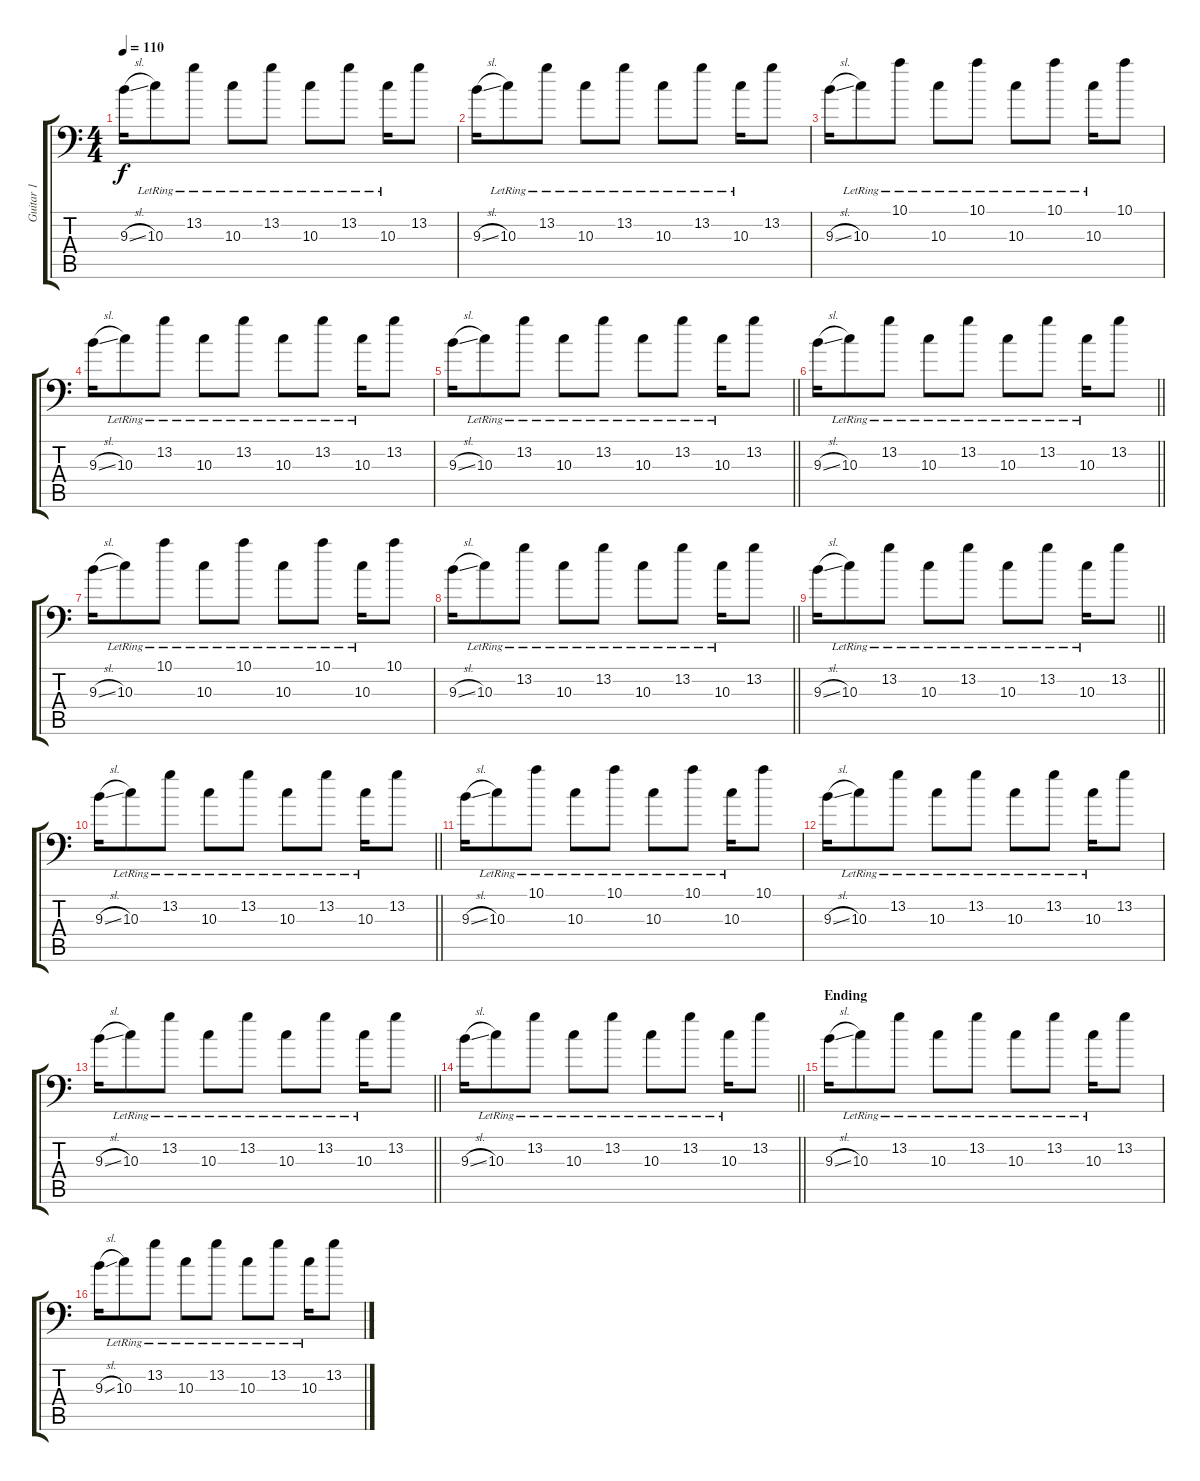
\track ("Guitar 1" "Guitar 1") {instrument electricguitarclean}
\staff {score tabs}
\tuning (B3 Gb3 D3 A2 E2 A1) {hide}
\ts (4 4)
\tempo 110
\clef f4
\ks c
9.3{sl}.16{dy f} 10.3{lr}.8 13.2{lr}.8 10.3{lr}.8 13.2{lr}.8 10.3{lr}.8 13.2{lr}.8 10.3{lr}.16 13.2.8 |
9.3{sl}.16 10.3{lr}.8 13.2{lr}.8 10.3{lr}.8 13.2{lr}.8 10.3{lr}.8 13.2{lr}.8 10.3{lr}.16 13.2.8 |
9.3{sl}.16 10.3{lr}.8 10.1{lr}.8 10.3{lr}.8 10.1{lr}.8 10.3{lr}.8 10.1{lr}.8 10.3{lr}.16 10.1.8 |
9.3{sl}.16 10.3{lr}.8 13.2{lr}.8 10.3{lr}.8 13.2{lr}.8 10.3{lr}.8 13.2{lr}.8 10.3{lr}.16 13.2.8 |
\barLineRight lightlight
9.3{sl}.16 10.3{lr}.8 13.2{lr}.8 10.3{lr}.8 13.2{lr}.8 10.3{lr}.8 13.2{lr}.8 10.3{lr}.16 13.2.8 |
\section ("" "")
\barLineRight lightlight
9.3{sl}.16 10.3{lr}.8 13.2{lr}.8 10.3{lr}.8 13.2{lr}.8 10.3{lr}.8 13.2{lr}.8 10.3{lr}.16 13.2.8 |
9.3{sl}.16 10.3{lr}.8 10.1{lr}.8 10.3{lr}.8 10.1{lr}.8 10.3{lr}.8 10.1{lr}.8 10.3{lr}.16 10.1.8 |
\barLineRight lightlight
9.3{sl}.16 10.3{lr}.8 13.2{lr}.8 10.3{lr}.8 13.2{lr}.8 10.3{lr}.8 13.2{lr}.8 10.3{lr}.16 13.2.8 |
\barLineRight lightlight
9.3{sl}.16 10.3{lr}.8 13.2{lr}.8 10.3{lr}.8 13.2{lr}.8 10.3{lr}.8 13.2{lr}.8 10.3{lr}.16 13.2.8 |
\barLineRight lightlight
9.3{sl}.16 10.3{lr}.8 13.2{lr}.8 10.3{lr}.8 13.2{lr}.8 10.3{lr}.8 13.2{lr}.8 10.3{lr}.16 13.2.8 |
9.3{sl}.16 10.3{lr}.8 10.1{lr}.8 10.3{lr}.8 10.1{lr}.8 10.3{lr}.8 10.1{lr}.8 10.3{lr}.16 10.1.8 |
9.3{sl}.16 10.3{lr}.8 13.2{lr}.8 10.3{lr}.8 13.2{lr}.8 10.3{lr}.8 13.2{lr}.8 10.3{lr}.16 13.2.8 |
\barLineRight lightlight
9.3{sl}.16 10.3{lr}.8 13.2{lr}.8 10.3{lr}.8 13.2{lr}.8 10.3{lr}.8 13.2{lr}.8 10.3{lr}.16 13.2.8 |
\section ("" "")
\barLineRight lightlight
9.3{sl}.16 10.3{lr}.8 13.2{lr}.8 10.3{lr}.8 13.2{lr}.8 10.3{lr}.8 13.2{lr}.8 10.3{lr}.16 13.2.8 |
\section ("" "Ending")
9.3{sl}.16 10.3{lr}.8 13.2{lr}.8 10.3{lr}.8 13.2{lr}.8 10.3{lr}.8 13.2{lr}.8 10.3{lr}.16 13.2.8 |
9.3{sl}.16 10.3{lr}.8 13.2{lr}.8 10.3{lr}.8 13.2{lr}.8 10.3{lr}.8 13.2{lr}.8 10.3{lr}.16 13.2.8
